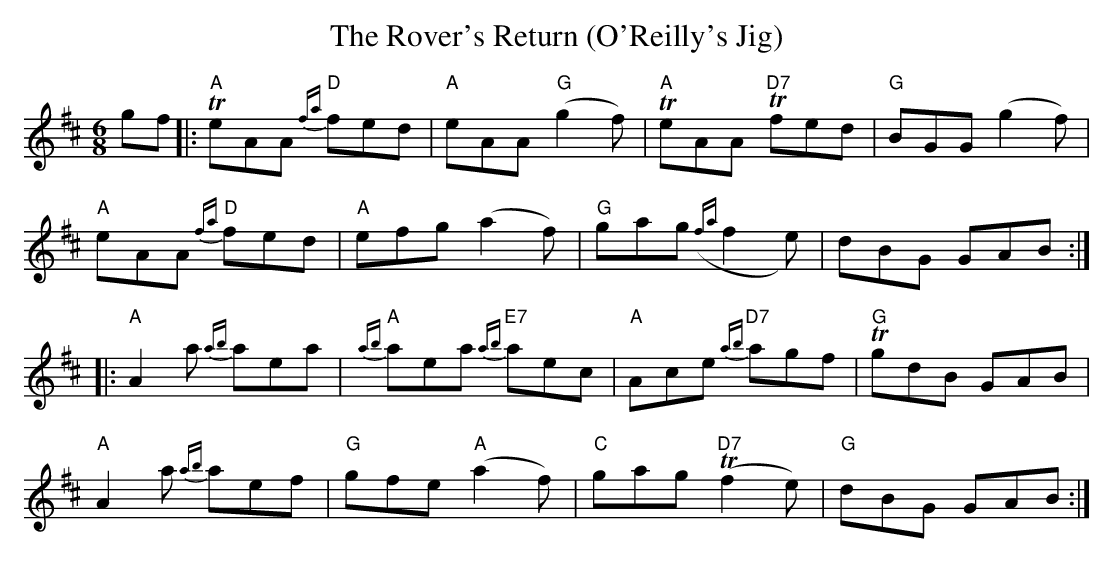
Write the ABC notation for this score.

X:1
T:The Rover's Return (O'Reilly's Jig)
M:6/8
L:1/8
K:Amix
gf|:"A"TeAA {fa}"D"fed|"A"eAA "G"(g2f)|"A"TeAA T"D7"fed|"G"BGG (g2 f)|
"A"eAA {fa}"D"fed|"A"efg (a2 f)|"G"gag ({fa}f2e)|dBG GAB:|
|:"A"A2 a {ab}aea|{ab}"A"aea {ab}"E7"aec|"A"Ace {ab}"D7"agf|"G"TgdB GAB|
"A"A2a {ab}aef|"G"gfe "A"(a2 f)|"C"gag "D7"(Tf2 e)|"G"dBG GAB:|]
